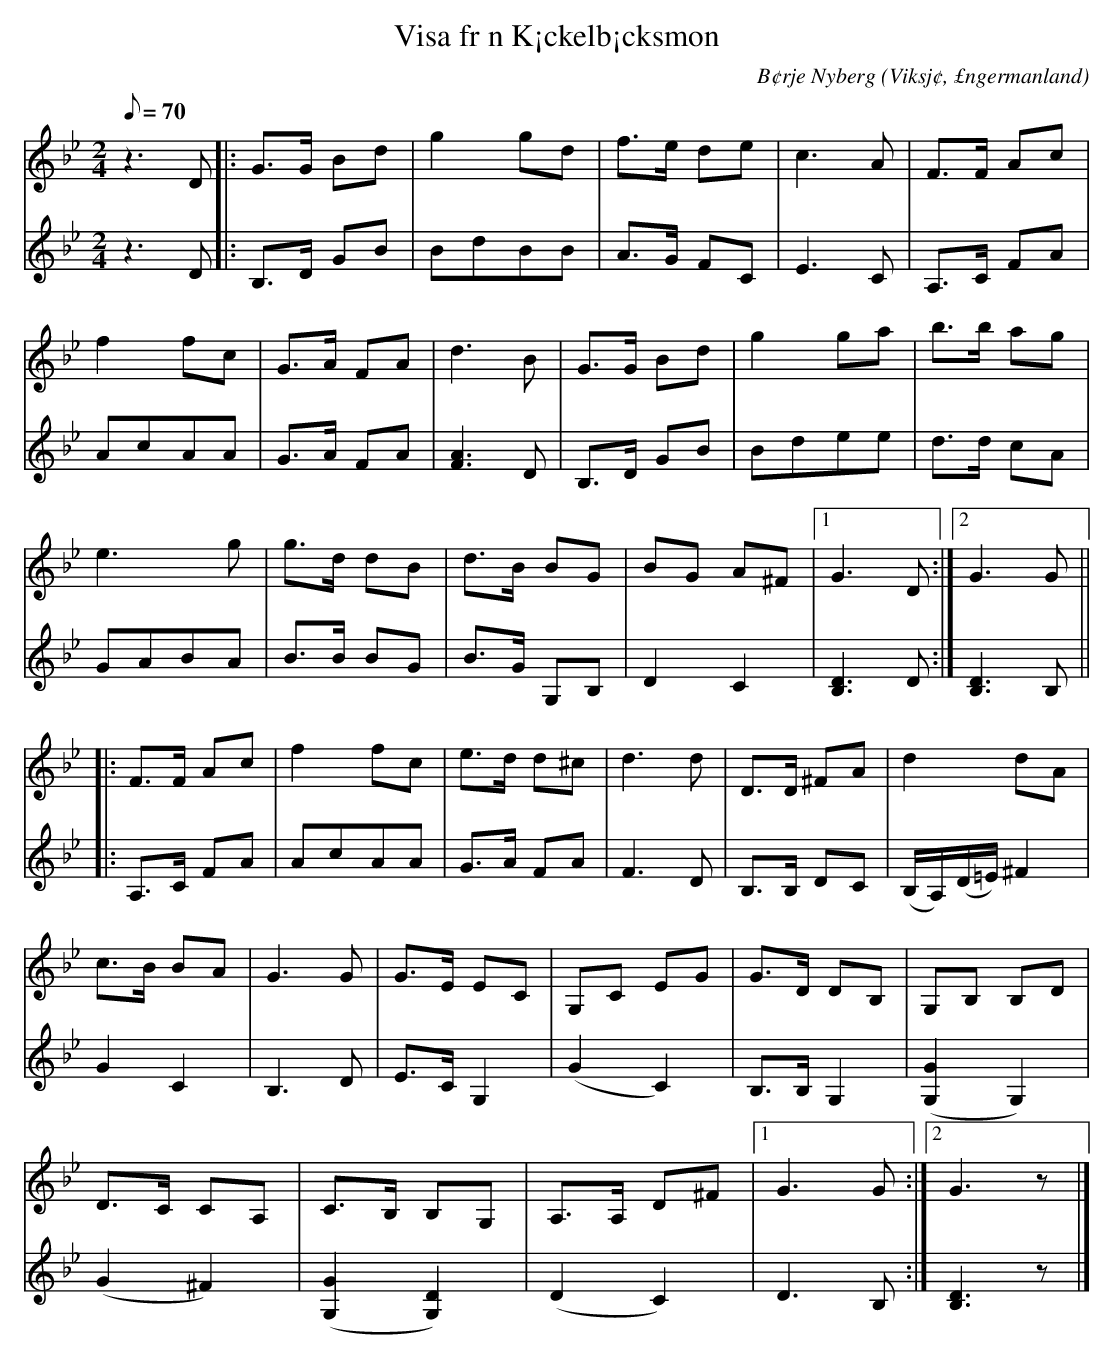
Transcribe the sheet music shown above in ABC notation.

X:1
T:Visa fr n K¡ckelb¡cksmon
C:B¢rje Nyberg
O:Viksj¢, £ngermanland
M:2/4
L:1/8
Q:70
K:Gm
V:1
z2> D2|: G>G Bd | g2 gd | f>e de | c2>A2 | F>F Ac |
f2 fc | G>A FA | d2>B2 | G>G Bd |g2 ga | b>b ag |
e2> g2 | g>d dB |d>B BG |BG A^F |1 G2> D2 :|2 G2> G2 ||
|: F>F Ac | f2 fc | e>d d^c | d2>d2 | D>D ^FA | d2 dA |
c>B BA |G2> G2 | G>E EC | G,C EG | G>D DB, | G,B, B,D |
D>C CA, | C>B, B,G, | A,>A, D^F |1 G2> G2 :|2 G2> z2 |]
V:2
z2> D2 |: B,>D GB | BdBB | A>G FC | E2>C2 | A,>C FA |
AcAA | G>A FA| [A2F2]> D2 | B,>D GB | Bdee | d>d cA |
GABA | B>B BG | B>G G,B, | D2C2 | [D2B,2]> D2 :| [D2B,2]> B,2 ||
|: A,>C FA | AcAA | G>A FA | F2> D2 | B,>B, DC | (B,/2A,/2)(D/2=E/2) ^F2 |
G2 C2 | B,2> D2 | E>C G,2 |(G2 C2) | B,>B, G,2 | ([G,2G2] G,2) |
(G2 ^F2) | ([G2G,2] [D2G,2]) | (D2 C2) | D2> B,2 :| [D2B,2]> z2 |]
